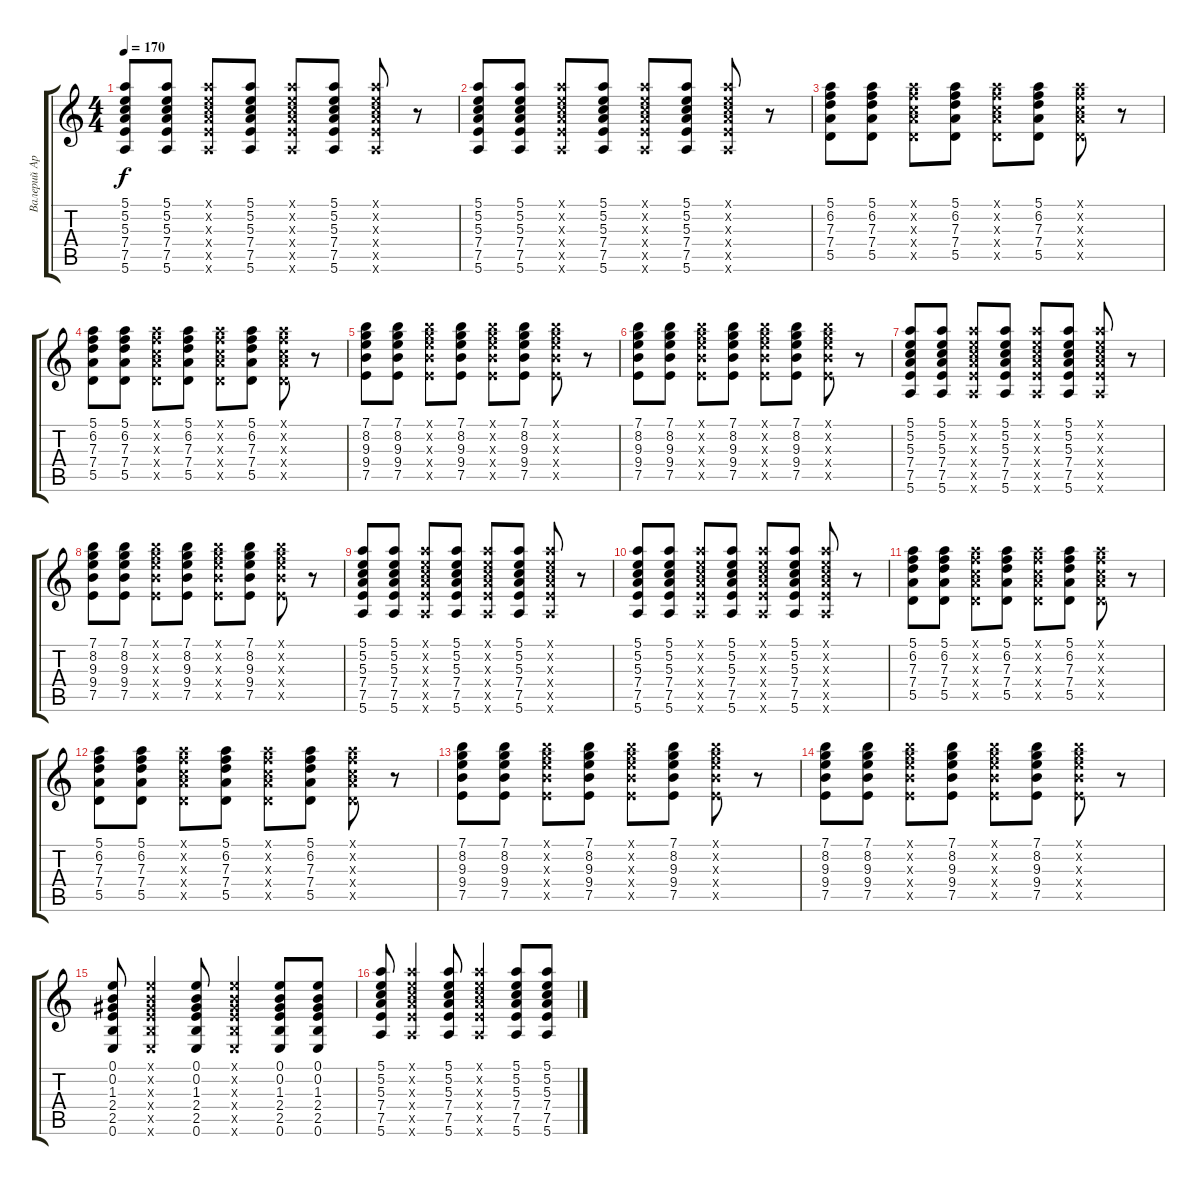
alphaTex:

\track ("Валерий Аркадин" "Валерий Ар") {instrument distortionguitar}
\staff {score tabs}
\tuning (E4 B3 G3 D3 A2 E2) {hide}
\ts (4 4)
\tempo 170
\clef g2
\ks c
(5.1 5.2 5.3 7.4 7.5 5.6).8{dy f} (5.1 5.2 5.3 7.4 7.5 5.6).8 (5.1{x} 5.2{x} 5.3{x} 7.4{x} 7.5{x} 5.6{x}).8 (5.1 5.2 5.3 7.4 7.5 5.6).8 (5.1{x} 5.2{x} 5.3{x} 7.4{x} 7.5{x} 5.6{x}).8 (5.1 5.2 5.3 7.4 7.5 5.6).8 (5.1{x} 5.2{x} 5.3{x} 7.4{x} 7.5{x} 5.6{x}).8 r.8 |
(5.1 5.2 5.3 7.4 7.5 5.6).8 (5.1 5.2 5.3 7.4 7.5 5.6).8 (5.1{x} 5.2{x} 5.3{x} 7.4{x} 7.5{x} 5.6{x}).8 (5.1 5.2 5.3 7.4 7.5 5.6).8 (5.1{x} 5.2{x} 5.3{x} 7.4{x} 7.5{x} 5.6{x}).8 (5.1 5.2 5.3 7.4 7.5 5.6).8 (5.1{x} 5.2{x} 5.3{x} 7.4{x} 7.5{x} 5.6{x}).8 r.8 |
(5.1 6.2 7.3 7.4 5.5).8 (5.1 6.2 7.3 7.4 5.5).8 (5.1{x} 6.2{x} 5.3{x} 7.4{x} 5.5{x}).8 (5.1 6.2 7.3 7.4 5.5).8 (5.1{x} 6.2{x} 5.3{x} 7.4{x} 5.5{x}).8 (5.1 6.2 7.3 7.4 5.5).8 (5.1{x} 6.2{x} 5.3{x} 7.4{x} 5.5{x}).8 r.8 |
(5.1 6.2 7.3 7.4 5.5).8 (5.1 6.2 7.3 7.4 5.5).8 (5.1{x} 6.2{x} 5.3{x} 7.4{x} 5.5{x}).8 (5.1 6.2 7.3 7.4 5.5).8 (5.1{x} 6.2{x} 5.3{x} 7.4{x} 5.5{x}).8 (5.1 6.2 7.3 7.4 5.5).8 (5.1{x} 6.2{x} 5.3{x} 7.4{x} 5.5{x}).8 r.8 |
(7.1 8.2 9.3 9.4 7.5).8 (7.1 8.2 9.3 9.4 7.5).8 (7.1{x} 8.2{x} 9.3{x} 9.4{x} 7.5{x}).8 (7.1 8.2 9.3 9.4 7.5).8 (7.1{x} 8.2{x} 9.3{x} 9.4{x} 7.5{x}).8 (7.1 8.2 9.3 9.4 7.5).8 (7.1{x} 8.2{x} 9.3{x} 9.4{x} 7.5{x}).8 r.8 |
(7.1 8.2 9.3 9.4 7.5).8 (7.1 8.2 9.3 9.4 7.5).8 (7.1{x} 8.2{x} 9.3{x} 9.4{x} 7.5{x}).8 (7.1 8.2 9.3 9.4 7.5).8 (7.1{x} 8.2{x} 9.3{x} 9.4{x} 7.5{x}).8 (7.1 8.2 9.3 9.4 7.5).8 (7.1{x} 8.2{x} 9.3{x} 9.4{x} 7.5{x}).8 r.8 |
(5.1 5.2 5.3 7.4 7.5 5.6).8 (5.1 5.2 5.3 7.4 7.5 5.6).8 (5.1{x} 5.2{x} 5.3{x} 7.4{x} 7.5{x} 5.6{x}).8 (5.1 5.2 5.3 7.4 7.5 5.6).8 (5.1{x} 5.2{x} 5.3{x} 7.4{x} 7.5{x} 5.6{x}).8 (5.1 5.2 5.3 7.4 7.5 5.6).8 (5.1{x} 5.2{x} 5.3{x} 7.4{x} 7.5{x} 5.6{x}).8 r.8 |
(7.1 8.2 9.3 9.4 7.5).8 (7.1 8.2 9.3 9.4 7.5).8 (7.1{x} 8.2{x} 9.3{x} 9.4{x} 7.5{x}).8 (7.1 8.2 9.3 9.4 7.5).8 (7.1{x} 8.2{x} 9.3{x} 9.4{x} 7.5{x}).8 (7.1 8.2 9.3 9.4 7.5).8 (7.1{x} 8.2{x} 9.3{x} 9.4{x} 7.5{x}).8 r.8 |
(5.1 5.2 5.3 7.4 7.5 5.6).8 (5.1 5.2 5.3 7.4 7.5 5.6).8 (5.1{x} 5.2{x} 5.3{x} 7.4{x} 7.5{x} 5.6{x}).8 (5.1 5.2 5.3 7.4 7.5 5.6).8 (5.1{x} 5.2{x} 5.3{x} 7.4{x} 7.5{x} 5.6{x}).8 (5.1 5.2 5.3 7.4 7.5 5.6).8 (5.1{x} 5.2{x} 5.3{x} 7.4{x} 7.5{x} 5.6{x}).8 r.8 |
(5.1 5.2 5.3 7.4 7.5 5.6).8 (5.1 5.2 5.3 7.4 7.5 5.6).8 (5.1{x} 5.2{x} 5.3{x} 7.4{x} 7.5{x} 5.6{x}).8 (5.1 5.2 5.3 7.4 7.5 5.6).8 (5.1{x} 5.2{x} 5.3{x} 7.4{x} 7.5{x} 5.6{x}).8 (5.1 5.2 5.3 7.4 7.5 5.6).8 (5.1{x} 5.2{x} 5.3{x} 7.4{x} 7.5{x} 5.6{x}).8 r.8 |
(5.1 6.2 7.3 7.4 5.5).8 (5.1 6.2 7.3 7.4 5.5).8 (5.1{x} 6.2{x} 5.3{x} 7.4{x} 5.5{x}).8 (5.1 6.2 7.3 7.4 5.5).8 (5.1{x} 6.2{x} 5.3{x} 7.4{x} 5.5{x}).8 (5.1 6.2 7.3 7.4 5.5).8 (5.1{x} 6.2{x} 5.3{x} 7.4{x} 5.5{x}).8 r.8 |
(5.1 6.2 7.3 7.4 5.5).8 (5.1 6.2 7.3 7.4 5.5).8 (5.1{x} 6.2{x} 5.3{x} 7.4{x} 5.5{x}).8 (5.1 6.2 7.3 7.4 5.5).8 (5.1{x} 6.2{x} 5.3{x} 7.4{x} 5.5{x}).8 (5.1 6.2 7.3 7.4 5.5).8 (5.1{x} 6.2{x} 5.3{x} 7.4{x} 5.5{x}).8 r.8 |
(7.1 8.2 9.3 9.4 7.5).8 (7.1 8.2 9.3 9.4 7.5).8 (7.1{x} 8.2{x} 9.3{x} 9.4{x} 7.5{x}).8 (7.1 8.2 9.3 9.4 7.5).8 (7.1{x} 8.2{x} 9.3{x} 9.4{x} 7.5{x}).8 (7.1 8.2 9.3 9.4 7.5).8 (7.1{x} 8.2{x} 9.3{x} 9.4{x} 7.5{x}).8 r.8 |
(7.1 8.2 9.3 9.4 7.5).8 (7.1 8.2 9.3 9.4 7.5).8 (7.1{x} 8.2{x} 9.3{x} 9.4{x} 7.5{x}).8 (7.1 8.2 9.3 9.4 7.5).8 (7.1{x} 8.2{x} 9.3{x} 9.4{x} 7.5{x}).8 (7.1 8.2 9.3 9.4 7.5).8 (7.1{x} 8.2{x} 9.3{x} 9.4{x} 7.5{x}).8 r.8 |
(0.1 0.2 1.3 2.4 2.5 0.6).8 (0.1{x} 0.2{x} 1.3{x} 2.4{x} 2.5{x} 0.6{x}).4 (0.1 0.2 1.3 2.4 2.5 0.6).8 (0.1{x} 0.2{x} 1.3{x} 2.4{x} 2.5{x} 0.6{x}).4 (0.1 0.2 1.3 2.4 2.5 0.6).8 (0.1 0.2 1.3 2.4 2.5 0.6).8 |
(5.1 5.2 5.3 7.4 7.5 5.6).8 (5.1{x} 5.2{x} 5.3{x} 7.4{x} 7.5{x} 5.6{x}).4 (5.1 5.2 5.3 7.4 7.5 5.6).8 (5.1{x} 5.2{x} 5.3{x} 7.4{x} 7.5{x} 5.6{x}).4 (5.1 5.2 5.3 7.4 7.5 5.6).8 (5.1 5.2 5.3 7.4 7.5 5.6).8
